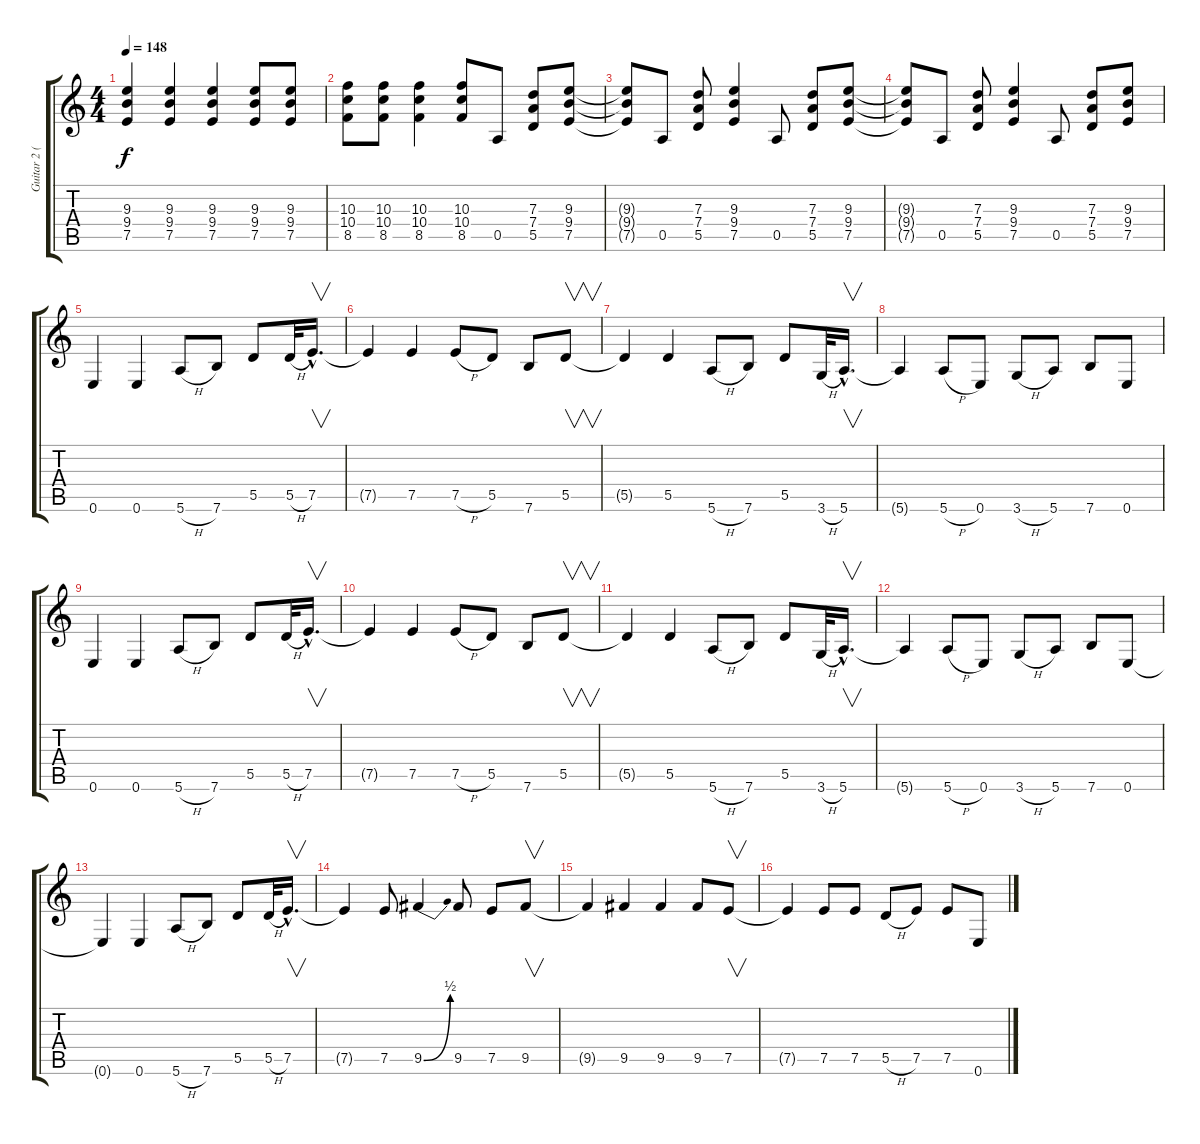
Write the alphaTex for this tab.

\track ("Guitar 2 (Dist.)" "Guitar 2 (") {instrument distortionguitar}
\staff {score tabs}
\tuning (E4 B3 G3 D3 A2 E2) {hide}
\ts (4 4)
\tempo 148
\clef g2
\ks c
(9.3 9.4 7.5).4{dy f} (9.3 9.4 7.5).4 (9.3 9.4 7.5).4 (9.3 9.4 7.5).8 (9.3 9.4 7.5).8 |
(10.3 10.4 8.5).8 (10.3 10.4 8.5).8 (10.3 10.4 8.5).4 (10.3 10.4 8.5).8 0.5.8 (7.3 7.4 5.5).8 (9.3 9.4 7.5).8 |
(9.3{t} 9.4{t} 7.5{t}).8 0.5.8 (7.3 7.4 5.5).8 (9.3 9.4 7.5).4 0.5.8 (7.3 7.4 5.5).8 (9.3 9.4 7.5).8 |
(9.3{t} 9.4{t} 7.5{t}).8 0.5.8 (7.3 7.4 5.5).8 (9.3 9.4 7.5).4 0.5.8 (7.3 7.4 5.5).8 (9.3 9.4 7.5).8 |
0.6.4 0.6.4 5.6{h}.8 7.6.8 5.5.8 5.5{h}.32 7.5{hac}.16{v d} |
7.5{t}.4 7.5.4 7.5{h}.8 5.5.8 7.6.8 5.5.8{v} |
5.5{t}.4 5.5.4 5.6{h}.8 7.6.8 5.5.8 3.6{h}.32 5.6{hac}.16{v d} |
5.6{t}.4 5.6{h}.8 0.6.8 3.6{h}.8 5.6.8 7.6.8 0.6.8 |
0.6.4 0.6.4 5.6{h}.8 7.6.8 5.5.8 5.5{h}.32 7.5{hac}.16{v d} |
7.5{t}.4 7.5.4 7.5{h}.8 5.5.8 7.6.8 5.5.8{v} |
5.5{t}.4 5.5.4 5.6{h}.8 7.6.8 5.5.8 3.6{h}.32 5.6{hac}.16{v d} |
5.6{t}.4 5.6{h}.8 0.6.8 3.6{h}.8 5.6.8 7.6.8 0.6.8 |
0.6{t}.4 0.6.4 5.6{h}.8 7.6.8 5.5.8 5.5{h}.32 7.5{hac}.16{v d} |
7.5{t}.4 7.5.8 9.5{be (bend 0 0 60 2)}.4 9.5.8 7.5.8 9.5.8{v} |
9.5{t}.4 9.5.4 9.5.4 9.5.8 7.5.8{v} |
7.5{t}.4 7.5.8 7.5.8 5.5{h}.8 7.5.8 7.5.8 0.6.8
